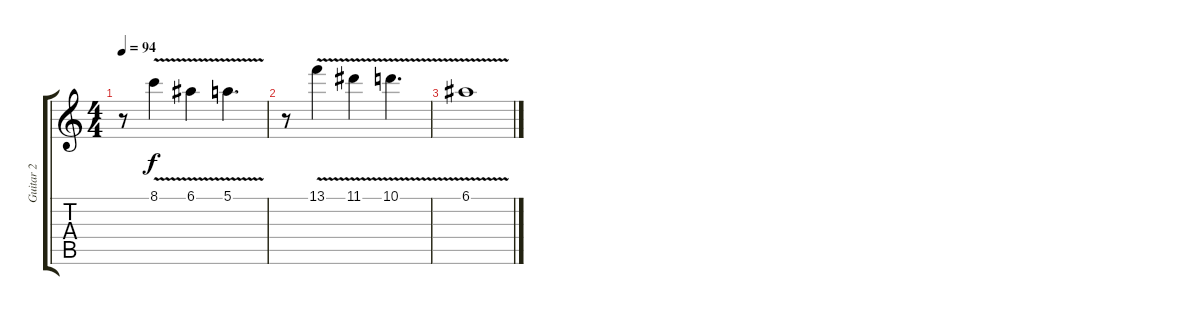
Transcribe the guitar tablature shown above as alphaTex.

\track ("Guitar 2" "Guitar 2") {instrument overdrivenguitar}
\staff {score tabs}
\tuning (E4 B3 G3 D3 A2 E2) {hide}
\ts (4 4)
\tempo 94
\clef g2
\ks c
r.8{dy f} 8.1{v}.4 6.1{v}.4 5.1{v}.4{d} |
r.8 13.1{v}.4 11.1{v}.4 10.1{v}.4{d} |
6.1{v}.1
